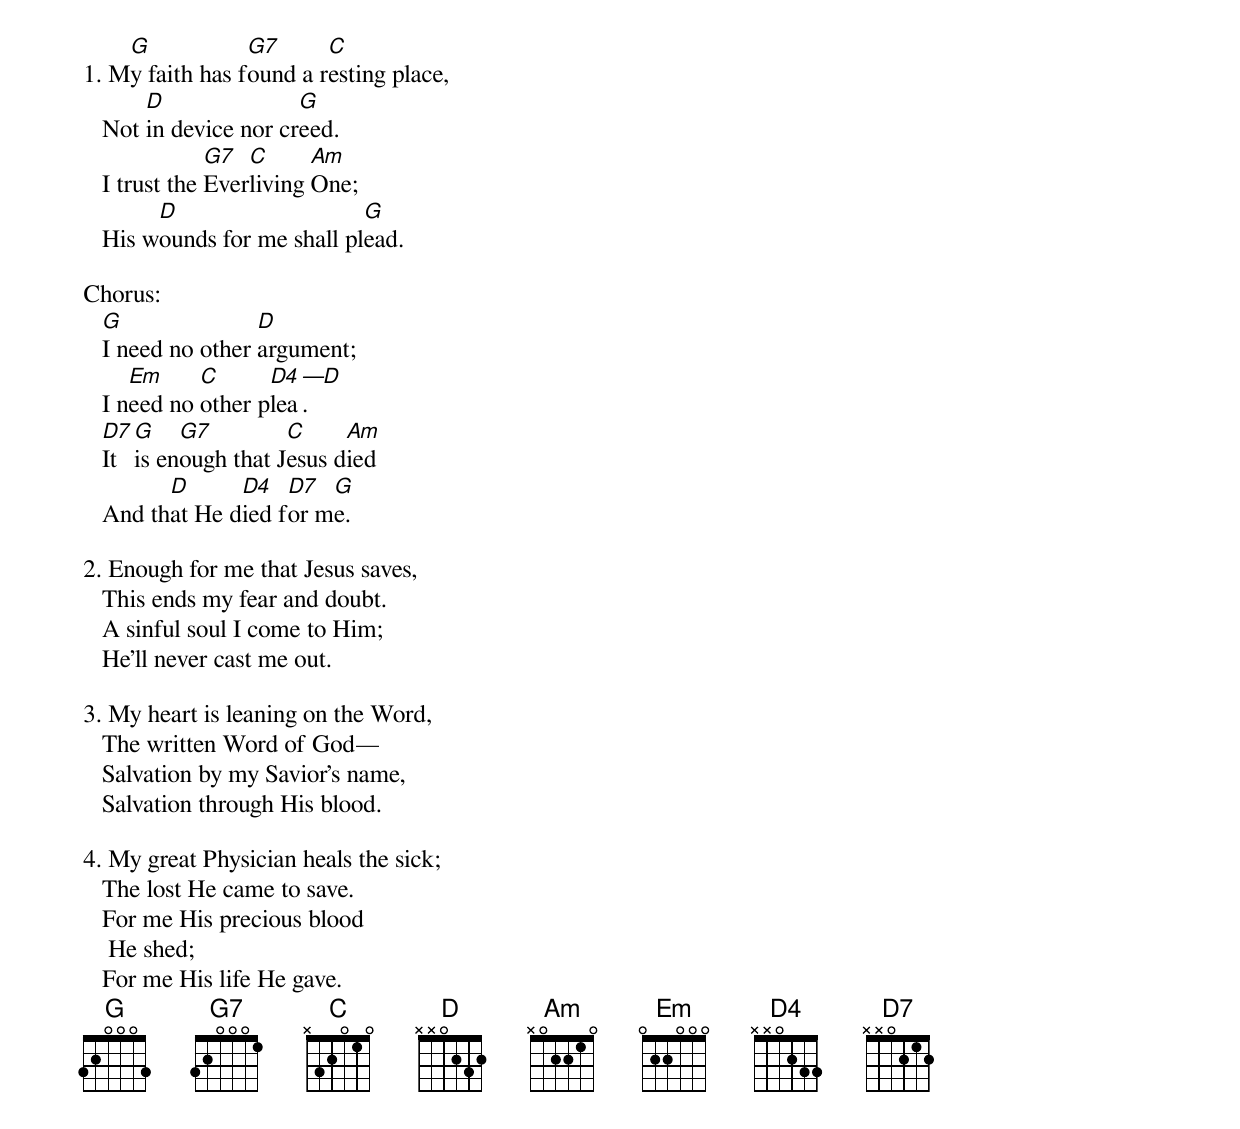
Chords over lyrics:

    G            G7      C
1. My faith has found a resting place,
       D               G
   Not in device nor creed.
               G7  C      Am
   I trust the Everliving One;
        D                    G
   His wounds for me shall plead.

Chorus:
   G               D
   I need no other argument;
      Em     C      D4 —D
   I need no other plea.
   D7  G    G7         C     Am
   It  is enough that Jesus died
         D      D4   D7  G
   And that He died for me.

2. Enough for me that Jesus saves,
   This ends my fear and doubt.
   A sinful soul I come to Him;
   He’ll never cast me out.

3. My heart is leaning on the Word,
   The written Word of God—
   Salvation by my Savior’s name,
   Salvation through His blood.

4. My great Physician heals the sick;
   The lost He came to save.
   For me His precious blood
    He shed;
   For me His life He gave.
